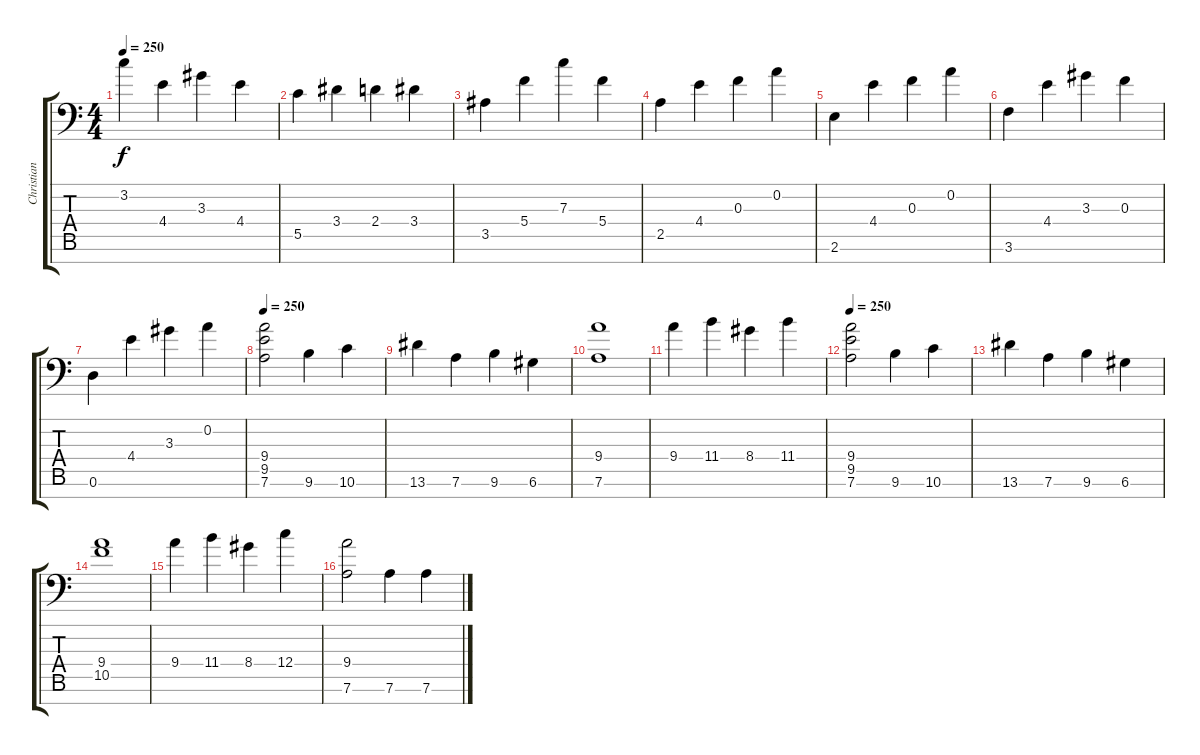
\track ("Christian Muenzner" "Christian ") {instrument distortionguitar}
\staff {score tabs}
\tuning (D4 A3 F3 C3 G2 D2 A1) {hide}
\ts (4 4)
\tempo 250
\clef f4
\ks c
3.2.4{dy f} 4.4.4 3.3.4 4.4.4 |
5.5.4 3.4.4 2.4.4 3.4.4 |
3.5.4 5.4.4 7.3.4 5.4.4 |
2.5.4 4.4.4 0.3.4 0.2.4 |
2.6.4 4.4.4 0.3.4 0.2.4 |
3.6.4 4.4.4 3.3.4 0.3.4 |
0.6.4 4.4.4 3.3.4 0.2.4 |
\tempo 250
(9.4 9.5 7.6).2 9.6.4 10.6.4 |
13.6.4 7.6.4 9.6.4 6.6.4 |
(9.4 7.6).1 |
9.4.4 11.4.4 8.4.4 11.4.4 |
\tempo 250
(9.4 9.5 7.6).2 9.6.4 10.6.4 |
13.6.4 7.6.4 9.6.4 6.6.4 |
(9.4 10.5).1 |
9.4.4 11.4.4 8.4.4 12.4.4 |
(9.4 7.6).2 7.6.4 7.6.4
